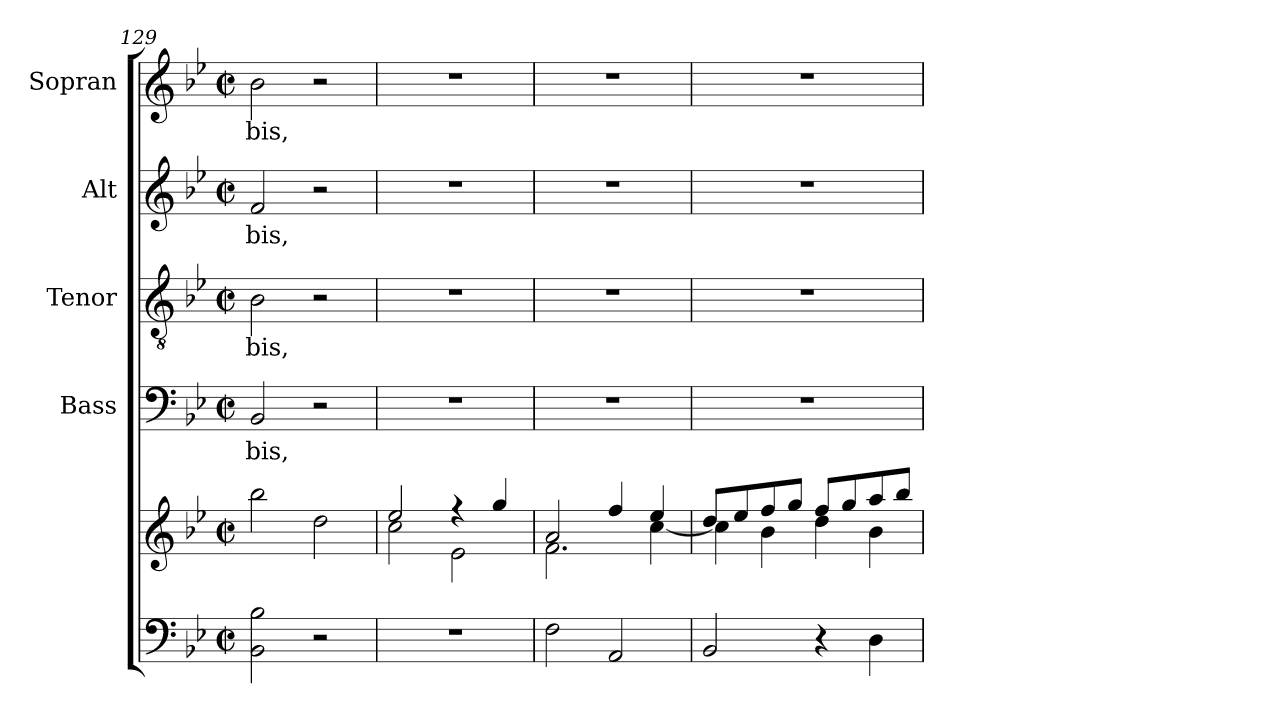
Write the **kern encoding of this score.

**kern	**kern	**kern	**text	**kern	**text	**kern	**text	**kern	**text
*part5	*part5	*part4	*part4	*part3	*part3	*part2	*part2	*part1	*part1
*staff6	*staff5	*staff4	*staff4	*staff3	*staff3	*staff2	*staff2	*staff1	*staff1
*	*	*I"Bass	*	*I"Tenor	*	*I"Alt	*	*I"Sopran	*
*	*	*I'B.	*	*I'T.	*	*I'A.	*	*I'S.	*
*clefF4	*clefG2	*clefF4	*	*clefGv2	*	*clefG2	*	*clefG2	*
*k[b-e-]	*k[b-e-]	*k[b-e-]	*	*k[b-e-]	*	*k[b-e-]	*	*k[b-e-]	*
*B-:	*B-:	*B-:	*	*B-:	*	*B-:	*	*B-:	*
*M2/2	*M2/2	*M2/2	*	*M2/2	*	*M2/2	*	*M2/2	*
*met(c|)	*met(c|)	*met(c|)	*	*met(c|)	*	*met(c|)	*	*met(c|)	*
=129	=129	=129	=129	=129	=129	=129	=129	=129	=129
!	!	!	!LO:LY:b	!	!LO:LY:b	!	!LO:LY:b	!	!LO:LY:b
2BB-\ 2B-\	2bb-\	2BB-/	-bis,	2B-\	-bis,	2f/	-bis,	2b-\	-bis,
2r	2dd\	2r	.	2r	.	2r	.	2r	.
=130	=130	=130	=130	=130	=130	=130	=130	=130	=130
*	*^	*	*	*	*	*	*	*	*
1r	2ee-/	2cc\	1r	.	1r	.	1r	.	1r	.
.	4ree	2e-\	.	.	.	.	.	.	.	.
.	4gg/	.	.	.	.	.	.	.	.	.
=131	=131	=131	=131	=131	=131	=131	=131	=131	=131	=131
2F\	2a/	2.f\	1r	.	1r	.	1r	.	1r	.
2AA/	4ff/	.	.	.	.	.	.	.	.	.
.	4ee-/	[<4cc\	.	.	.	.	.	.	.	.
=132	=132	=132	=132	=132	=132	=132	=132	=132	=132	=132
2BB-/	8dd/L	4cc\]	1r	.	1r	.	1r	.	1r	.
.	8ee-/	.	.	.	.	.	.	.	.	.
.	8ff/	4b-\	.	.	.	.	.	.	.	.
.	8gg/J	.	.	.	.	.	.	.	.	.
4r	8ff/L	4dd\	.	.	.	.	.	.	.	.
.	8gg/	.	.	.	.	.	.	.	.	.
4D\	8aa/	4b-\	.	.	.	.	.	.	.	.
.	8bb-/J	.	.	.	.	.	.	.	.	.
*	*v	*v	*	*	*	*	*	*	*	*
=	=	=	=	=	=	=	=	=	=
*-	*-	*-	*-	*-	*-	*-	*-	*-	*-
